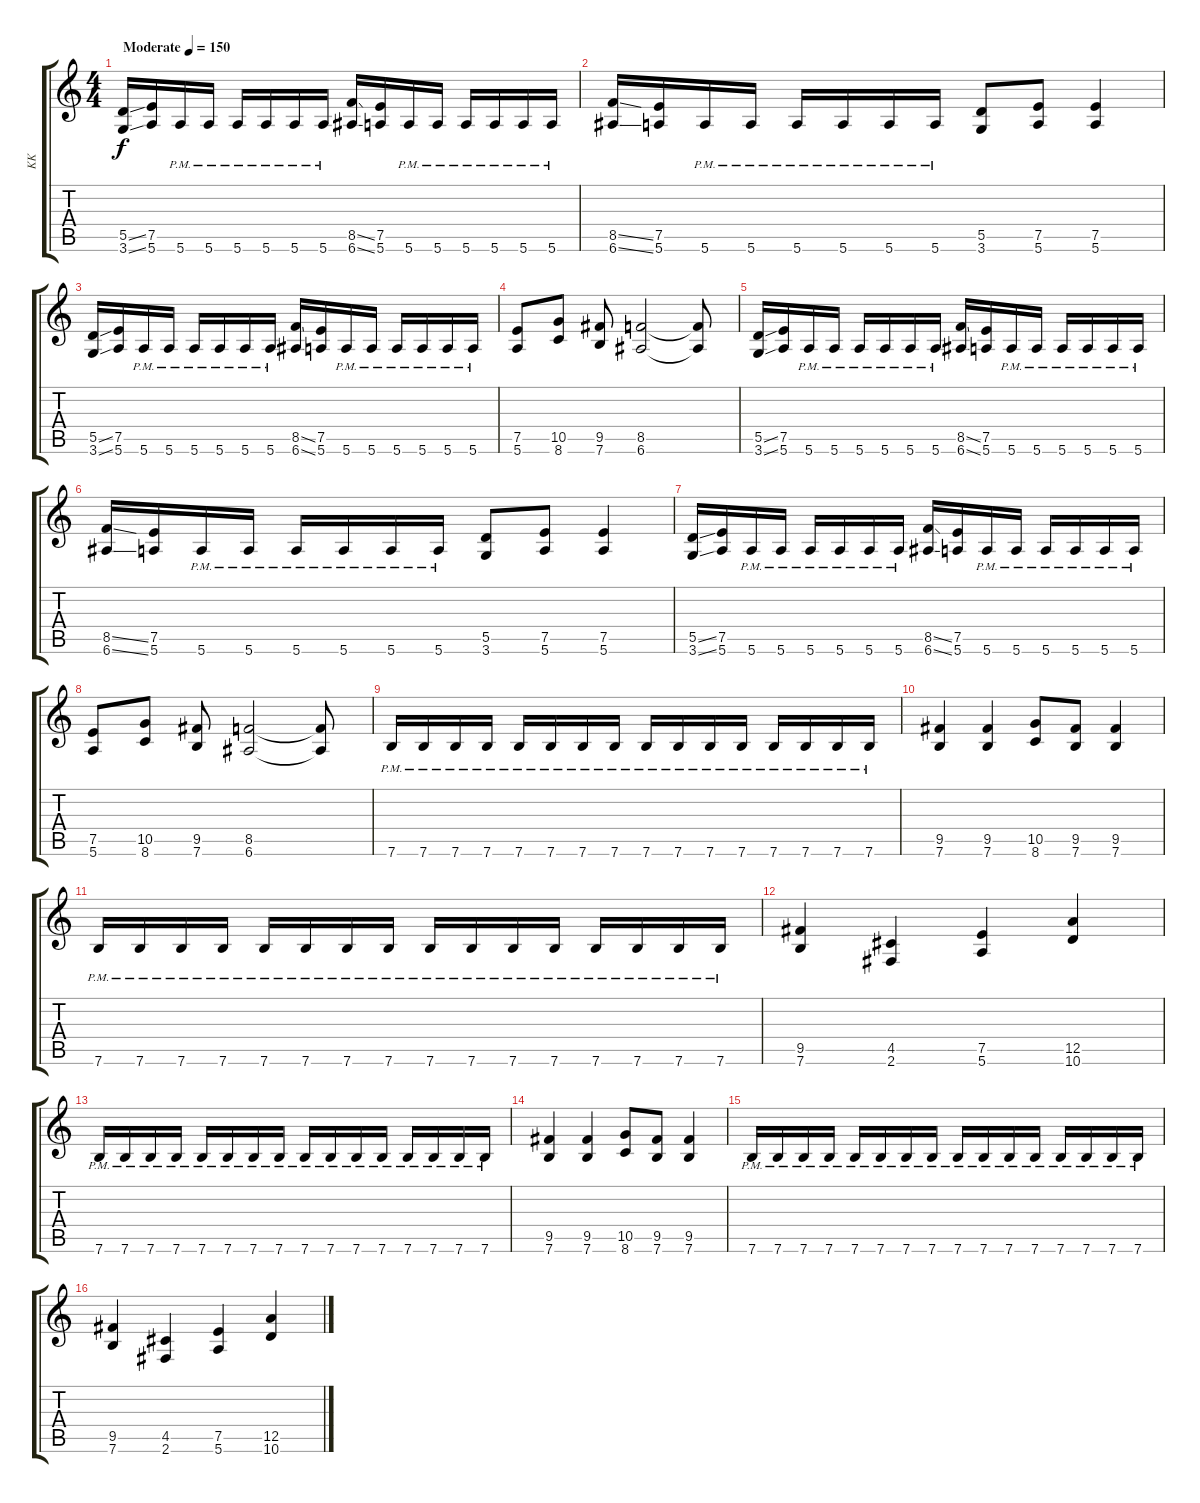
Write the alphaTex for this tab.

\track ("KK" "KK") {instrument distortionguitar}
\staff {score tabs}
\tuning (E4 B3 G3 D3 A2 E2) {hide}
\ts (4 4)
\tempo (150 "Moderate")
\clef g2
\ks c
(5.5{ss} 3.6{ss}).16{dy f instrument distortionguitar} (7.5 5.6).16 5.6{pm}.16 5.6{pm}.16 5.6{pm}.16 5.6{pm}.16 5.6{pm}.16 5.6{pm}.16 (8.5{ss} 6.6{ss}).16 (7.5 5.6).16 5.6{pm}.16 5.6{pm}.16 5.6{pm}.16 5.6{pm}.16 5.6{pm}.16 5.6{pm}.16 |
(8.5{ss} 6.6{ss}).16 (7.5 5.6).16 5.6{pm}.16 5.6{pm}.16 5.6{pm}.16 5.6{pm}.16 5.6{pm}.16 5.6{pm}.16 (5.5 3.6).8 (7.5 5.6).8 (7.5 5.6).4 |
(5.5{ss} 3.6{ss}).16 (7.5 5.6).16 5.6{pm}.16 5.6{pm}.16 5.6{pm}.16 5.6{pm}.16 5.6{pm}.16 5.6{pm}.16 (8.5{ss} 6.6{ss}).16 (7.5 5.6).16 5.6{pm}.16 5.6{pm}.16 5.6{pm}.16 5.6{pm}.16 5.6{pm}.16 5.6{pm}.16 |
(7.5 5.6).8 (10.5 8.6).8 (9.5 7.6).8 (8.5 6.6).2 (8.5{t} 6.6{t}).8 |
(5.5{ss} 3.6{ss}).16 (7.5 5.6).16 5.6{pm}.16 5.6{pm}.16 5.6{pm}.16 5.6{pm}.16 5.6{pm}.16 5.6{pm}.16 (8.5{ss} 6.6{ss}).16 (7.5 5.6).16 5.6{pm}.16 5.6{pm}.16 5.6{pm}.16 5.6{pm}.16 5.6{pm}.16 5.6{pm}.16 |
(8.5{ss} 6.6{ss}).16 (7.5 5.6).16 5.6{pm}.16 5.6{pm}.16 5.6{pm}.16 5.6{pm}.16 5.6{pm}.16 5.6{pm}.16 (5.5 3.6).8 (7.5 5.6).8 (7.5 5.6).4 |
(5.5{ss} 3.6{ss}).16 (7.5 5.6).16 5.6{pm}.16 5.6{pm}.16 5.6{pm}.16 5.6{pm}.16 5.6{pm}.16 5.6{pm}.16 (8.5{ss} 6.6{ss}).16 (7.5 5.6).16 5.6{pm}.16 5.6{pm}.16 5.6{pm}.16 5.6{pm}.16 5.6{pm}.16 5.6{pm}.16 |
(7.5 5.6).8 (10.5 8.6).8 (9.5 7.6).8 (8.5 6.6).2 (8.5{t} 6.6{t}).8 |
7.6{pm}.16 7.6{pm}.16 7.6{pm}.16 7.6{pm}.16 7.6{pm}.16 7.6{pm}.16 7.6{pm}.16 7.6{pm}.16 7.6{pm}.16 7.6{pm}.16 7.6{pm}.16 7.6{pm}.16 7.6{pm}.16 7.6{pm}.16 7.6{pm}.16 7.6{pm}.16 |
(9.5 7.6).4 (9.5 7.6).4 (10.5 8.6).8 (9.5 7.6).8 (9.5 7.6).4 |
7.6{pm}.16 7.6{pm}.16 7.6{pm}.16 7.6{pm}.16 7.6{pm}.16 7.6{pm}.16 7.6{pm}.16 7.6{pm}.16 7.6{pm}.16 7.6{pm}.16 7.6{pm}.16 7.6{pm}.16 7.6{pm}.16 7.6{pm}.16 7.6{pm}.16 7.6{pm}.16 |
(9.5 7.6).4 (4.5 2.6).4 (7.5 5.6).4 (12.5 10.6).4 |
7.6{pm}.16 7.6{pm}.16 7.6{pm}.16 7.6{pm}.16 7.6{pm}.16 7.6{pm}.16 7.6{pm}.16 7.6{pm}.16 7.6{pm}.16 7.6{pm}.16 7.6{pm}.16 7.6{pm}.16 7.6{pm}.16 7.6{pm}.16 7.6{pm}.16 7.6{pm}.16 |
(9.5 7.6).4 (9.5 7.6).4 (10.5 8.6).8 (9.5 7.6).8 (9.5 7.6).4 |
7.6{pm}.16 7.6{pm}.16 7.6{pm}.16 7.6{pm}.16 7.6{pm}.16 7.6{pm}.16 7.6{pm}.16 7.6{pm}.16 7.6{pm}.16 7.6{pm}.16 7.6{pm}.16 7.6{pm}.16 7.6{pm}.16 7.6{pm}.16 7.6{pm}.16 7.6{pm}.16 |
(9.5 7.6).4 (4.5 2.6).4 (7.5 5.6).4 (12.5 10.6).4
